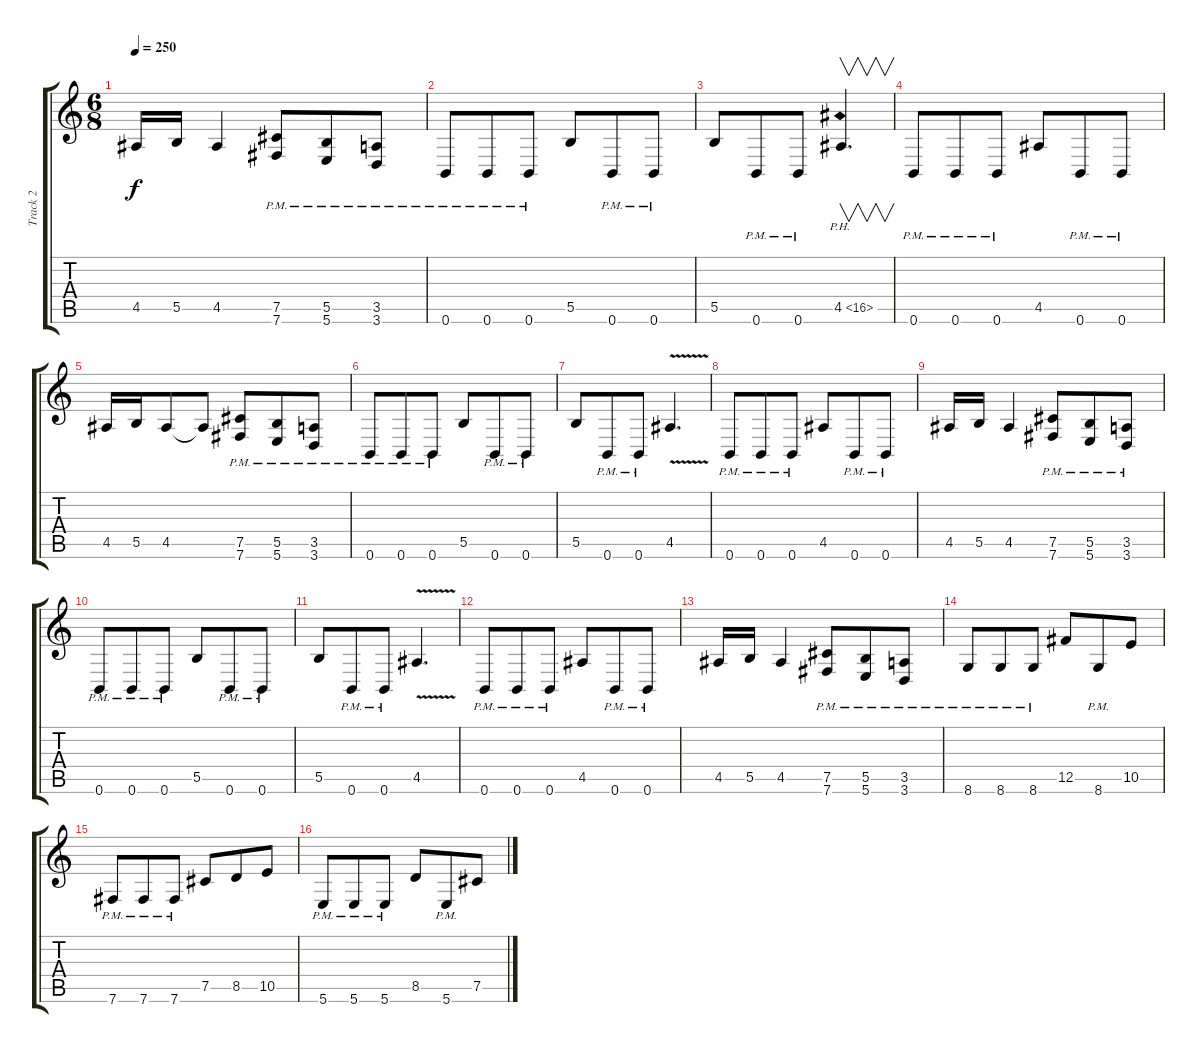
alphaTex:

\track ("Track 2" "Track 2") {instrument distortionguitar}
\staff {score tabs}
\tuning (Db4 Ab3 E3 B2 Gb2 B1) {hide}
\ts (6 8)
\tempo 250
\clef g2
\ks c
4.5.16{dy f} 5.5.16 4.5.4 (7.5{pm} 7.6{pm}).8 (5.5{pm} 5.6{pm}).8 (3.5{pm} 3.6{pm}).8 |
0.6{pm}.8 0.6{pm}.8 0.6{pm}.8 5.5.8 0.6{pm}.8 0.6{pm}.8 |
5.5.8 0.6{pm}.8 0.6{pm}.8 4.5{ph 12}.4{v d} |
0.6{pm}.8 0.6{pm}.8 0.6{pm}.8 4.5.8 0.6{pm}.8 0.6{pm}.8 |
4.5.16 5.5.16 4.5.8 4.5{t}.8 (7.5{pm} 7.6{pm}).8 (5.5{pm} 5.6{pm}).8 (3.5{pm} 3.6{pm}).8 |
0.6{pm}.8 0.6{pm}.8 0.6{pm}.8 5.5.8 0.6{pm}.8 0.6{pm}.8 |
5.5.8 0.6{pm}.8 0.6{pm}.8 4.5{v}.4{d} |
0.6{pm}.8 0.6{pm}.8 0.6{pm}.8 4.5.8 0.6{pm}.8 0.6{pm}.8 |
4.5.16 5.5.16 4.5.4 (7.5{pm} 7.6{pm}).8 (5.5{pm} 5.6{pm}).8 (3.5{pm} 3.6{pm}).8 |
0.6{pm}.8 0.6{pm}.8 0.6{pm}.8 5.5.8 0.6{pm}.8 0.6{pm}.8 |
5.5.8 0.6{pm}.8 0.6{pm}.8 4.5{v}.4{d} |
0.6{pm}.8 0.6{pm}.8 0.6{pm}.8 4.5.8 0.6{pm}.8 0.6{pm}.8 |
4.5.16 5.5.16 4.5.4 (7.5{pm} 7.6{pm}).8 (5.5{pm} 5.6{pm}).8 (3.5{pm} 3.6{pm}).8 |
8.6{pm}.8 8.6{pm}.8 8.6{pm}.8 12.5.8 8.6{pm}.8 10.5.8 |
7.6{pm}.8 7.6{pm}.8 7.6{pm}.8 7.5.8 8.5.8 10.5.8 |
5.6{pm}.8 5.6{pm}.8 5.6{pm}.8 8.5.8 5.6{pm}.8 7.5.8
